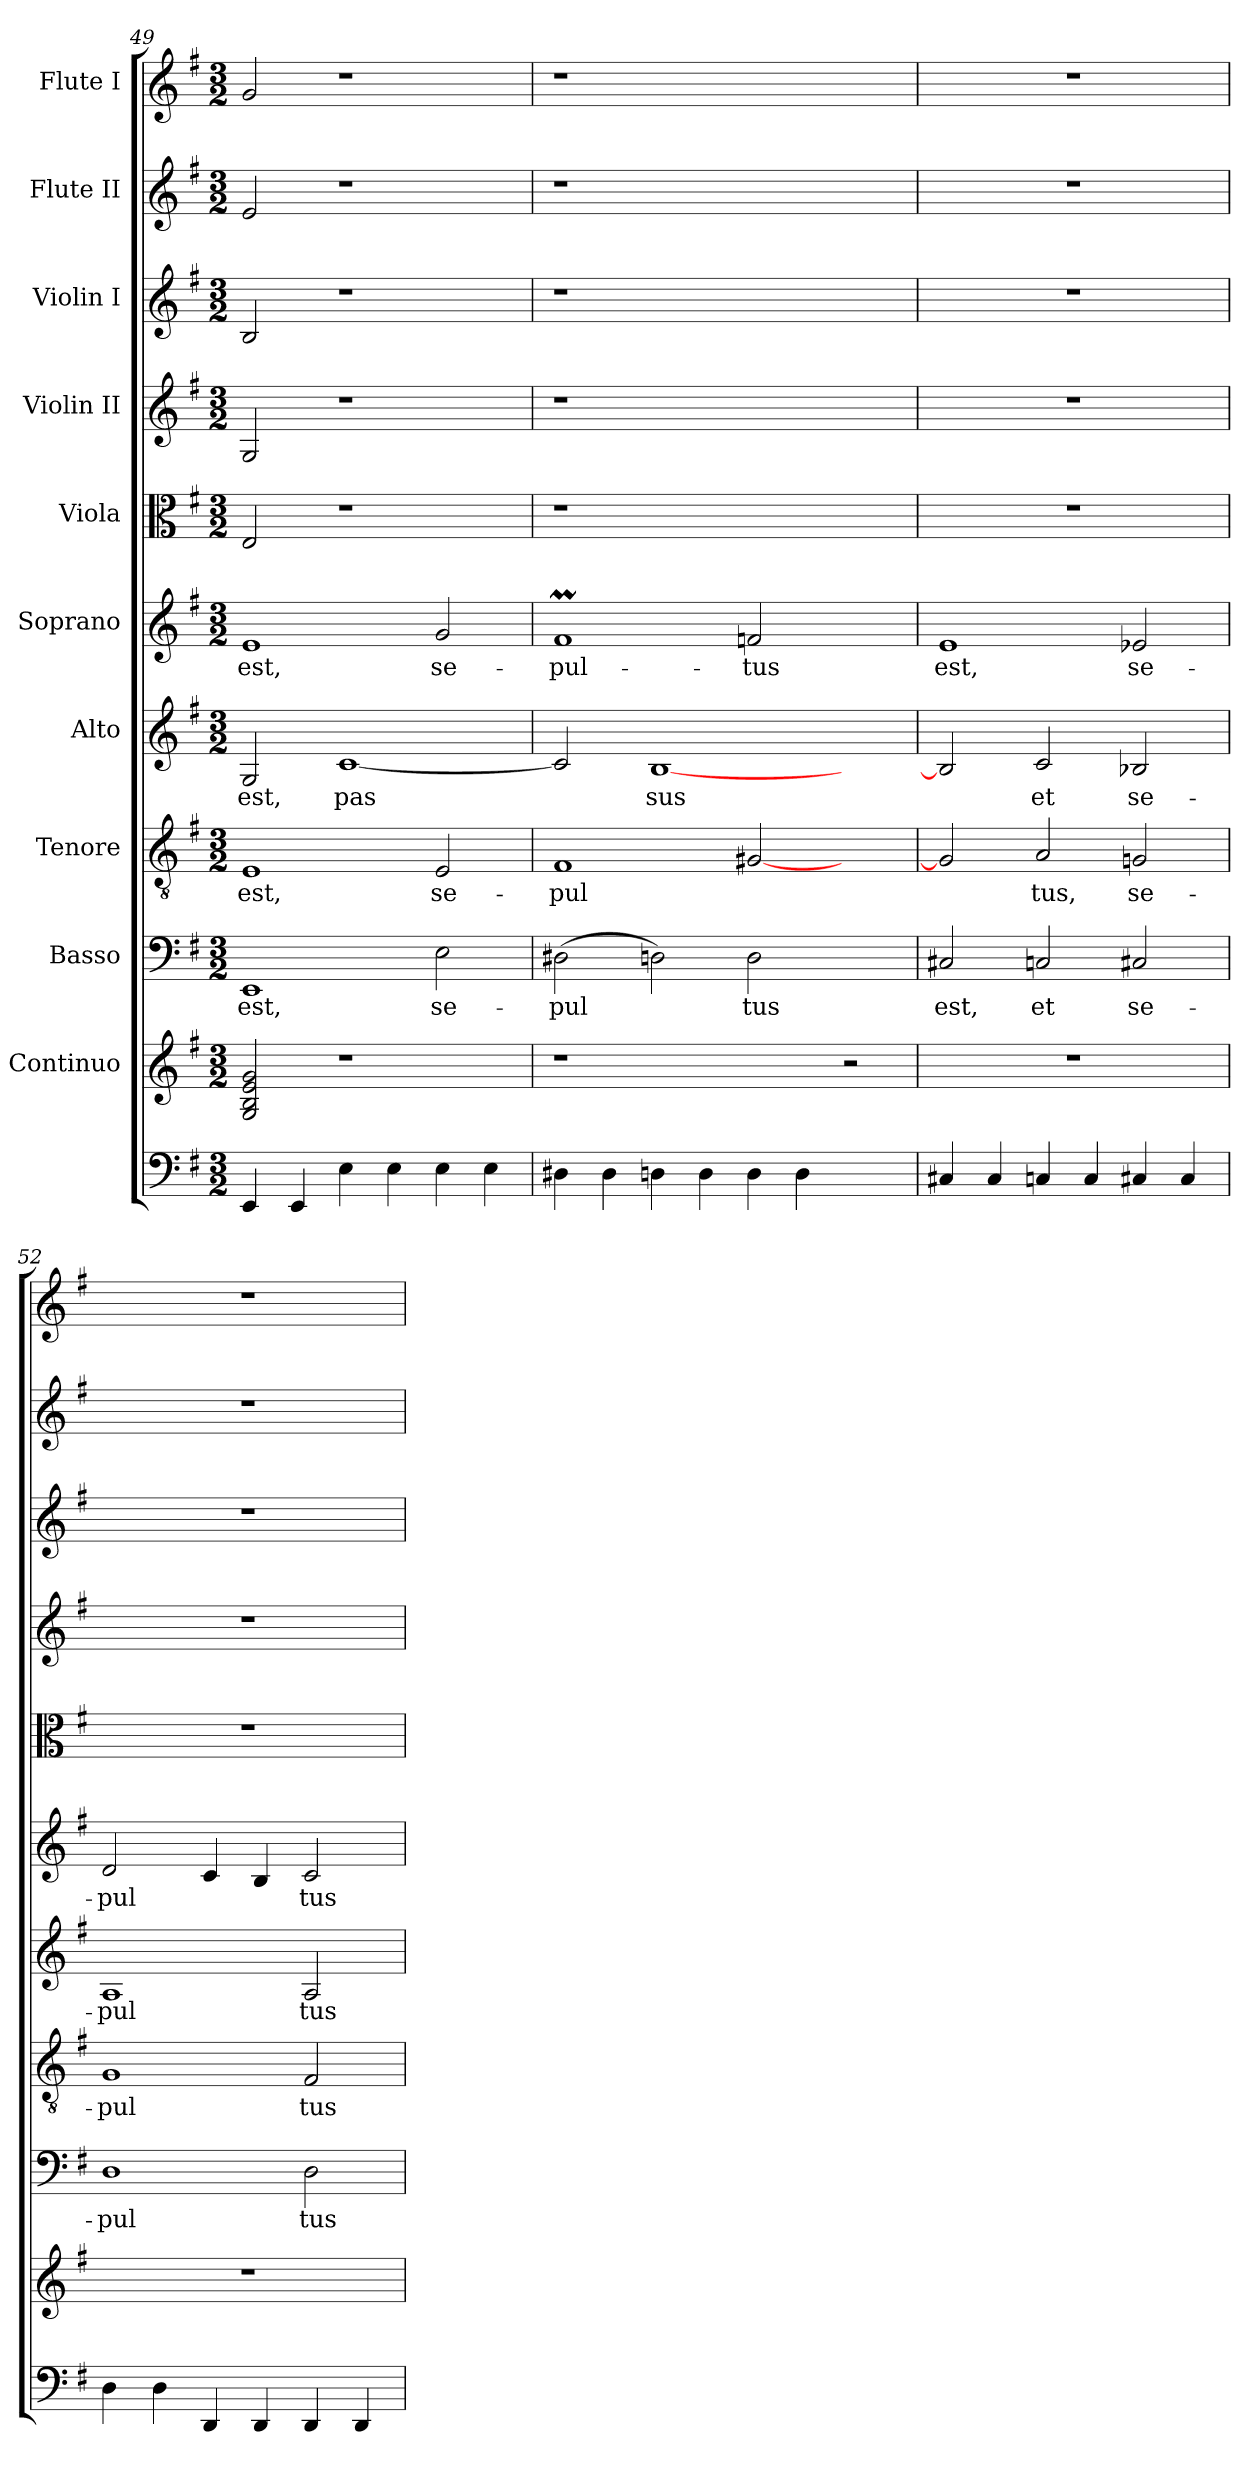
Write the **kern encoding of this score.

**kern	**kern	**kern	**text	**kern	**text	**kern	**text	**kern	**text	**kern	**kern	**kern	**kern	**kern
*part11	*part10	*part9	*part9	*part8	*part8	*part7	*part7	*part6	*part6	*part5	*part4	*part3	*part2	*part1
*staff11	*staff10	*staff9	*staff9	*staff8	*staff8	*staff7	*staff7	*staff6	*staff6	*staff5	*staff4	*staff3	*staff2	*staff1
*	*I"Continuo	*I"Basso	*	*I"Tenore	*	*I"Alto	*	*I"Soprano	*	*I"Viola	*I"Violin II	*I"Violin I	*I"Flute II	*I"Flute I
*clefF4	*clefG2	*clefF4	*	*clefGv2	*	*clefG2	*	*clefG2	*	*clefC3	*clefG2	*clefG2	*clefG2	*clefG2
*k[f#]	*k[f#]	*k[f#]	*	*k[f#]	*	*k[f#]	*	*k[f#]	*	*k[f#]	*k[f#]	*k[f#]	*k[f#]	*k[f#]
*G:	*G:	*G:	*	*G:	*	*G:	*	*G:	*	*G:	*G:	*G:	*G:	*G:
*M3/2	*M3/2	*M3/2	*	*M3/2	*	*M3/2	*	*M3/2	*	*M3/2	*M3/2	*M3/2	*M3/2	*M3/2
=49	=49	=49	=49	=49	=49	=49	=49	=49	=49	=49	=49	=49	=49	=49
!	!	!	!LO:LY:b	!	!LO:LY:b	!	!LO:LY:b	!	!LO:LY:b	!	!	!	!	!
4EE/	2G/ 2B/ 2e/ 2g/	1EE	est,	1E	est,	2G/	est,	1e	est,	2E/	2G/	2B/	2e/	2g/
4EE/	.	.	.	.	.	.	.	.	.	.	.	.	.	.
!	!	!	!	!	!	!	!LO:LY:b	!	!	!	!	!	!	!
4E\	1r	.	.	.	.	[<1c	pas	.	.	1r	1r	1r	1r	1r
4E\	.	.	.	.	.	.	.	.	.	.	.	.	.	.
!	!	!	!LO:LY:b	!	!LO:LY:b	!	!	!	!LO:LY:b	!	!	!	!	!
4E\	.	2E\	se-	2E/	se-	.	.	2g/	se-	.	.	.	.	.
4E\	.	.	.	.	.	.	.	.	.	.	.	.	.	.
=50	=50	=50	=50	=50	=50	=50	=50	=50	=50	=50	=50	=50	=50	=50
!	!LO:N:vis=1	!	!LO:LY:b	!	!LO:LY:b	!	!	!	!LO:LY:b	!LO:N:vis=1	!LO:N:vis=1	!LO:N:vis=1	!LO:N:vis=1	!LO:N:vis=1
4D#X\	1.r	(>2D#X\	-pul	1F#	-pul	2c/]	.	1f#m	-pul-	1.r	1.r	1.r	1.r	1.r
4D#\	.	.	.	.	.	.	.	.	.	.	.	.	.	.
!	!	!	!	!	!	!	!LO:LY:b	!	!	!	!	!	!	!
4Dn\	.	2Dn\)	.	.	.	[<1B	sus	.	.	.	.	.	.	.
4D\	.	.	.	.	.	.	.	.	.	.	.	.	.	.
!	!	!	!LO:LY:b	!	!	!	!	!	!LO:LY:b	!	!	!	!	!
4D\	.	2D\	tus	[<2G#X/	.	.	.	2fn/	-tus	.	.	.	.	.
4D\	.	.	.	.	.	.	.	.	.	.	.	.	.	.
2ryy	2r	2ryy	.	2ryy	.	2ryy	.	2ryy	.	2ryy	2ryy	2ryy	2ryy	2ryy
!!LO:LB:g=z
=51	=51	=51	=51	=51	=51	=51	=51	=51	=51	=51	=51	=51	=51	=51
!	!LO:N:vis=1	!	!LO:LY:b	!	!	!	!	!	!LO:LY:b	!LO:N:vis=1	!LO:N:vis=1	!LO:N:vis=1	!LO:N:vis=1	!LO:N:vis=1
4C#X/	1.r	2C#X/	est,	2G#/]	.	2B/]	.	1e	est,	1.r	1.r	1.r	1.r	1.r
4C#/	.	.	.	.	.	.	.	.	.	.	.	.	.	.
!	!	!	!LO:LY:b	!	!LO:LY:b	!	!LO:LY:b	!	!	!	!	!	!	!
4Cn/	.	2Cn/	et	2A/	tus,	2c/	et	.	.	.	.	.	.	.
4C/	.	.	.	.	.	.	.	.	.	.	.	.	.	.
!	!	!	!LO:LY:b	!	!LO:LY:b	!	!LO:LY:b	!	!LO:LY:b	!	!	!	!	!
4C#X/	.	2C#X/	se-	2Gni/	se-	2B-X/	se-	2e-X/	se-	.	.	.	.	.
4C#/	.	.	.	.	.	.	.	.	.	.	.	.	.	.
=52	=52	=52	=52	=52	=52	=52	=52	=52	=52	=52	=52	=52	=52	=52
!	!LO:N:vis=1	!	!LO:LY:b	!	!LO:LY:b	!	!LO:LY:b	!	!LO:LY:b	!LO:N:vis=1	!LO:N:vis=1	!LO:N:vis=1	!LO:N:vis=1	!LO:N:vis=1
4D\	1.r	1D	-pul	1G	-pul	1A	-pul	2d/	-pul	1.r	1.r	1.r	1.r	1.r
4D\	.	.	.	.	.	.	.	.	.	.	.	.	.	.
4DD/	.	.	.	.	.	.	.	4c/	.	.	.	.	.	.
4DD/	.	.	.	.	.	.	.	4B/	.	.	.	.	.	.
!	!	!	!LO:LY:b	!	!LO:LY:b	!	!LO:LY:b	!	!LO:LY:b	!	!	!	!	!
4DD/	.	2D\	tus	2F#/	tus	2A/	tus	2c/	tus	.	.	.	.	.
4DD/	.	.	.	.	.	.	.	.	.	.	.	.	.	.
=	=	=	=	=	=	=	=	=	=	=	=	=	=	=
*-	*-	*-	*-	*-	*-	*-	*-	*-	*-	*-	*-	*-	*-	*-
